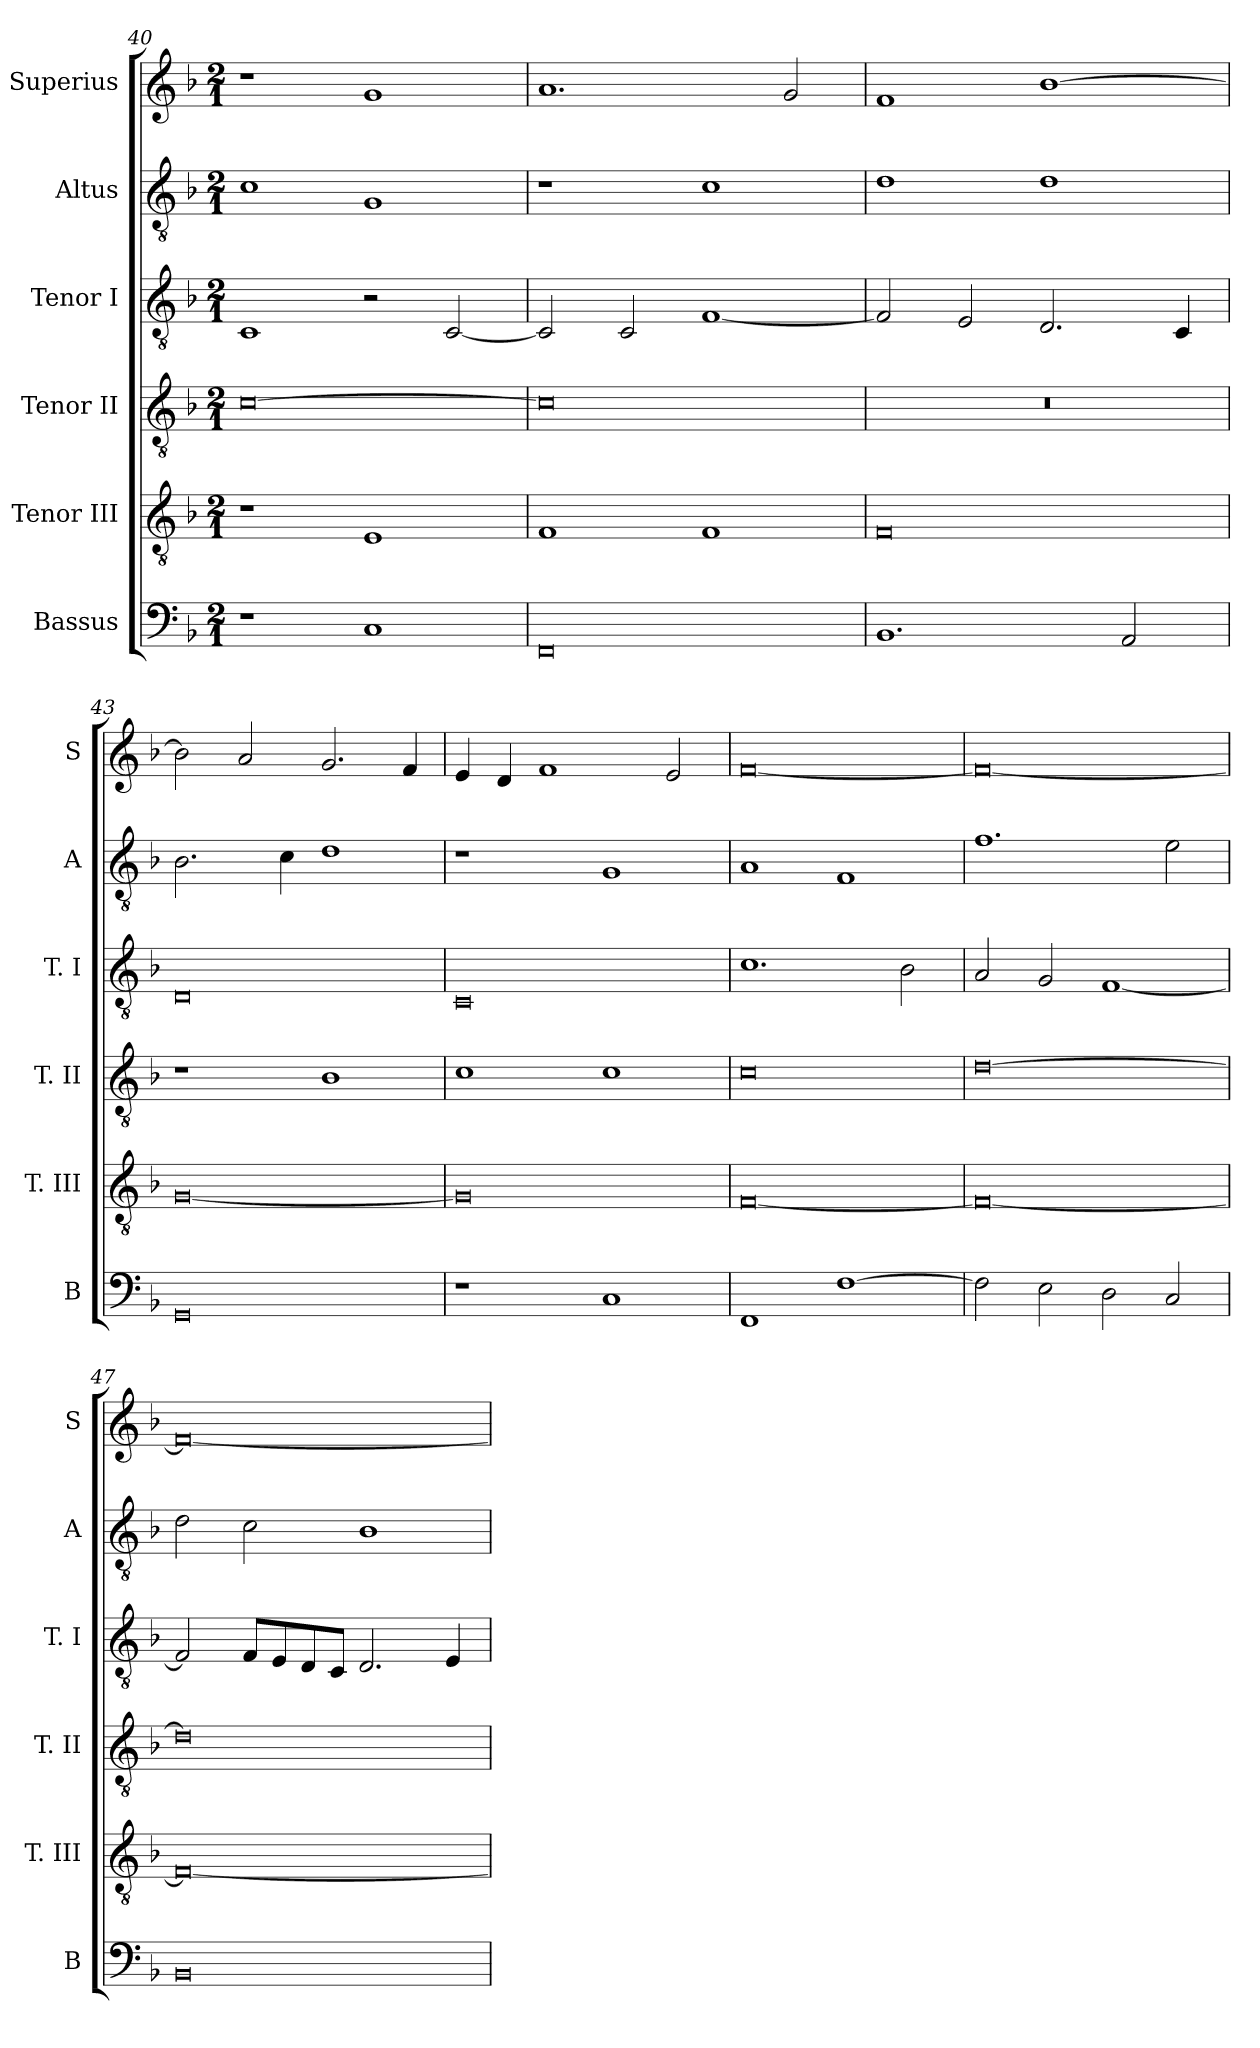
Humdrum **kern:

**kern	**kern	**kern	**kern	**kern	**kern
*part6	*part5	*part4	*part3	*part2	*part1
*staff6	*staff5	*staff4	*staff3	*staff2	*staff1
*I"Bassus	*I"Tenor III	*I"Tenor II	*I"Tenor I	*I"Altus	*I"Superius
*I'B	*I'T. III	*I'T. II	*I'T. I	*I'A	*I'S
*clefF4	*clefGv2	*clefGv2	*clefGv2	*clefGv2	*clefG2
*k[b-]	*k[b-]	*k[b-]	*k[b-]	*k[b-]	*k[b-]
*F:	*F:	*F:	*F:	*F:	*F:
*M2/1	*M2/1	*M2/1	*M2/1	*M2/1	*M2/1
=40	=40	=40	=40	=40	=40
1r	1r	[0c	1C	1c	1r
1C	1E	.	2r	1G	1g
.	.	.	[2C	.	.
=41	=41	=41	=41	=41	=41
0FF	1F	0c]	2C]	1r	1.a
.	.	.	2C	.	.
.	1F	.	[1F	1c	.
.	.	.	.	.	2g
=42	=42	=42	=42	=42	=42
1.BB-	0F	0r	2F]	1d	1f
.	.	.	2E	.	.
.	.	.	2.D	1d	[1b-
2AA	.	.	.	.	.
.	.	.	4C	.	.
=43	=43	=43	=43	=43	=43
0GG	[0G	1r	0D	2.B-	2b-]
.	.	.	.	.	2a
.	.	.	.	4c	.
.	.	1B-	.	1d	2.g
.	.	.	.	.	4f
=44	=44	=44	=44	=44	=44
1r	0G]	1c	0C	1r	4e
.	.	.	.	.	4d
.	.	.	.	.	1f
1C	.	1c	.	1G	.
.	.	.	.	.	2e
=45	=45	=45	=45	=45	=45
1FF	[0F	0c	1.c	1A	[0f
[1F	.	.	.	1F	.
.	.	.	2B-	.	.
=46	=46	=46	=46	=46	=46
2F]	0F_	[0d	2A	1.f	0f_
2E	.	.	2G	.	.
2D	.	.	[1F	.	.
2C	.	.	.	2e	.
=47	=47	=47	=47	=47	=47
0BB-	0F_	0d]	2F]	2d	0f_
.	.	.	8FL	2c	.
.	.	.	8E	.	.
.	.	.	8D	.	.
.	.	.	8CJ	.	.
.	.	.	2.D	1B-	.
.	.	.	4E	.	.
=	=	=	=	=	=
*-	*-	*-	*-	*-	*-
